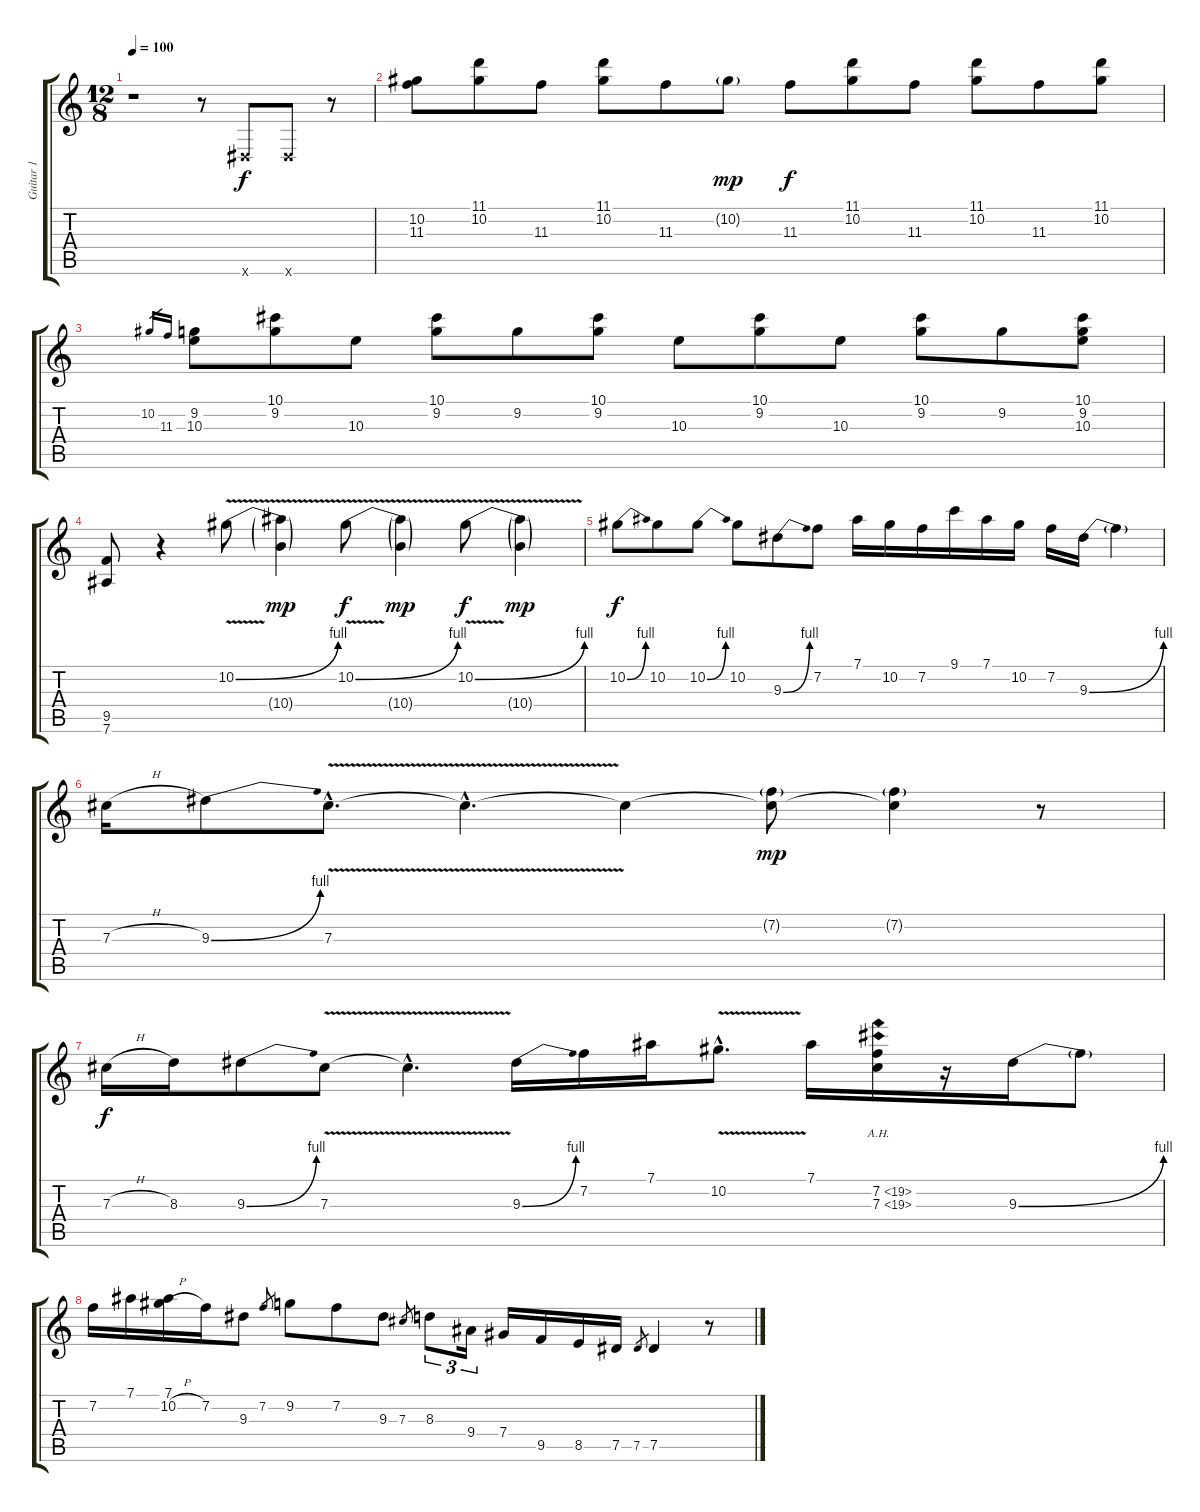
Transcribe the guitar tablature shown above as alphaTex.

\track ("Guitar 1" "Guitar 1") {instrument distortionguitar}
\staff {score tabs}
\tuning (Eb4 Bb3 Gb3 Db3 Ab2 Eb2) {hide}
\ts (12 8)
\tempo 100
\clef g2
\ks c
r.1{dy f instrument distortionguitar} r.8 0.6{x}.8 0.6{x}.8 r.8 |
(10.2 11.3).8 (11.1 10.2).8 11.3.8 (11.1 10.2).8 11.3.8 10.2{g}.8{dy mp} 11.3.8{dy f} (11.1 10.2).8 11.3.8 (11.1 10.2).8 11.3.8 (11.1 10.2).8 |
10.2.16{gr} 11.3.16{gr} (9.2 10.3).8 (10.1 9.2).8 10.3.8 (10.1 9.2).8 9.2.8 (10.1 9.2).8 10.3.8 (10.1 9.2).8 10.3.8 (10.1 9.2).8 9.2.8 (10.1 9.2 10.3).8 |
(9.5 7.6).8 r.4 10.2{be (bend 0 0 60 4) v}.8 (10.2{t} 10.4{g}).4{dy mp} 10.2{be (bend 0 0 60 4) v}.8{dy f} (10.2{t} 10.4{g}).4{dy mp} 10.2{be (bend 0 0 60 4) v}.8{dy f} (10.2{t} 10.4{g}).4{dy mp} |
10.2{be (bend 0 0 60 4)}.8{dy f} 10.2.8 10.2{be (bend 0 0 60 4)}.8 10.2.8 9.3{be (bend 0 0 60 4)}.8 7.2.8 7.1.16 10.2.16 7.2.16 9.1.16 7.1.16 10.2.16 7.2.16 9.3{be (bend 0 0 60 4)}.16 9.3{t}.4 |
7.3{h}.16 9.3{be (bend 0 0 60 4)}.8 7.3{v hac}.8{d} 7.3{hac t}.4{d} 7.3{t}.4 (7.2{g} 7.3{t}).8{dy mp} (7.2{g} 7.3{t}).4 r.8 |
7.3{h}.16{dy f} 8.3.16 9.3{be (bend 0 0 60 4)}.8 7.3{v}.8 7.3{hac t}.4{d} 9.3{be (bend 0 0 60 4)}.16 7.2.16 7.1.16 10.2{v hac}.8{d} 7.1.16 (7.2{ah 12} 7.3{ah 12}).16 r.16 9.3{be (bend 0 0 60 4)}.16 9.3{t}.8 |
7.2.16 7.1.16 (7.1 10.2{h}).16 7.2.16 9.3.8 7.2.8{gr} 9.2.8 7.2.8 9.3.8 7.3.8{gr} 8.3.8{tu (3 2)} 9.4.16{tu (3 2)} 7.4.16 9.5.16 8.5.16 7.5.16 7.5.8{gr} 7.5.4 r.8
